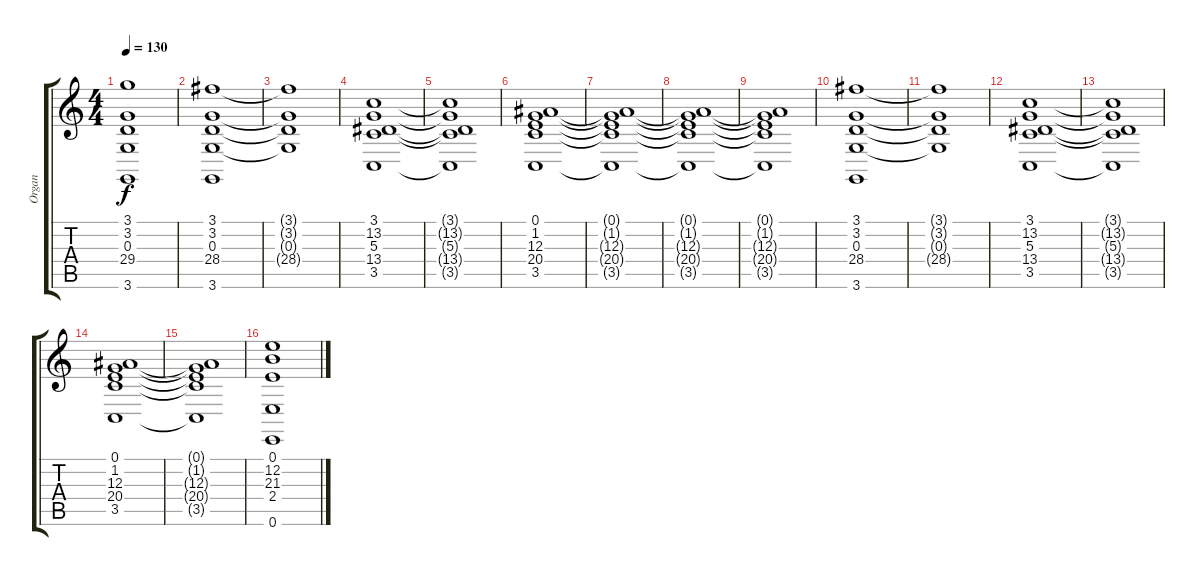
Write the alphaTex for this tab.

\track ("Organ" "Organ") {instrument rockorgan}
\staff {score tabs}
\tuning (E4 B3 G3 D3 A2 E2) {hide}
\ts (4 4)
\tempo 130
\clef g2
\ks c
(3.1{t} 3.2{t} 0.3{t} 29.4{t} 3.6{t}).1{dy f} |
(3.1 3.2 0.3 28.4 3.6).1 |
(3.1{t} 3.2{t} 0.3{t} 28.4{t}).1 |
(3.1 13.2 5.3 13.4 3.5).1 |
(3.1{t} 13.2{t} 5.3{t} 13.4{t} 3.5{t}).1 |
(0.1 1.2 12.3 20.4 3.5).1 |
(0.1{t} 1.2{t} 12.3{t} 20.4{t} 3.5{t}).1 |
(0.1{t} 1.2{t} 12.3{t} 20.4{t} 3.5{t}).1 |
(0.1{t} 1.2{t} 12.3{t} 20.4{t} 3.5{t}).1 |
(3.1 3.2 0.3 28.4 3.6).1 |
(3.1{t} 3.2{t} 0.3{t} 28.4{t}).1 |
(3.1 13.2 5.3 13.4 3.5).1 |
(3.1{t} 13.2{t} 5.3{t} 13.4{t} 3.5{t}).1 |
(0.1 1.2 12.3 20.4 3.5).1 |
(0.1{t} 1.2{t} 12.3{t} 20.4{t} 3.5{t}).1 |
(0.1 12.2 21.3 2.4 0.6).1
